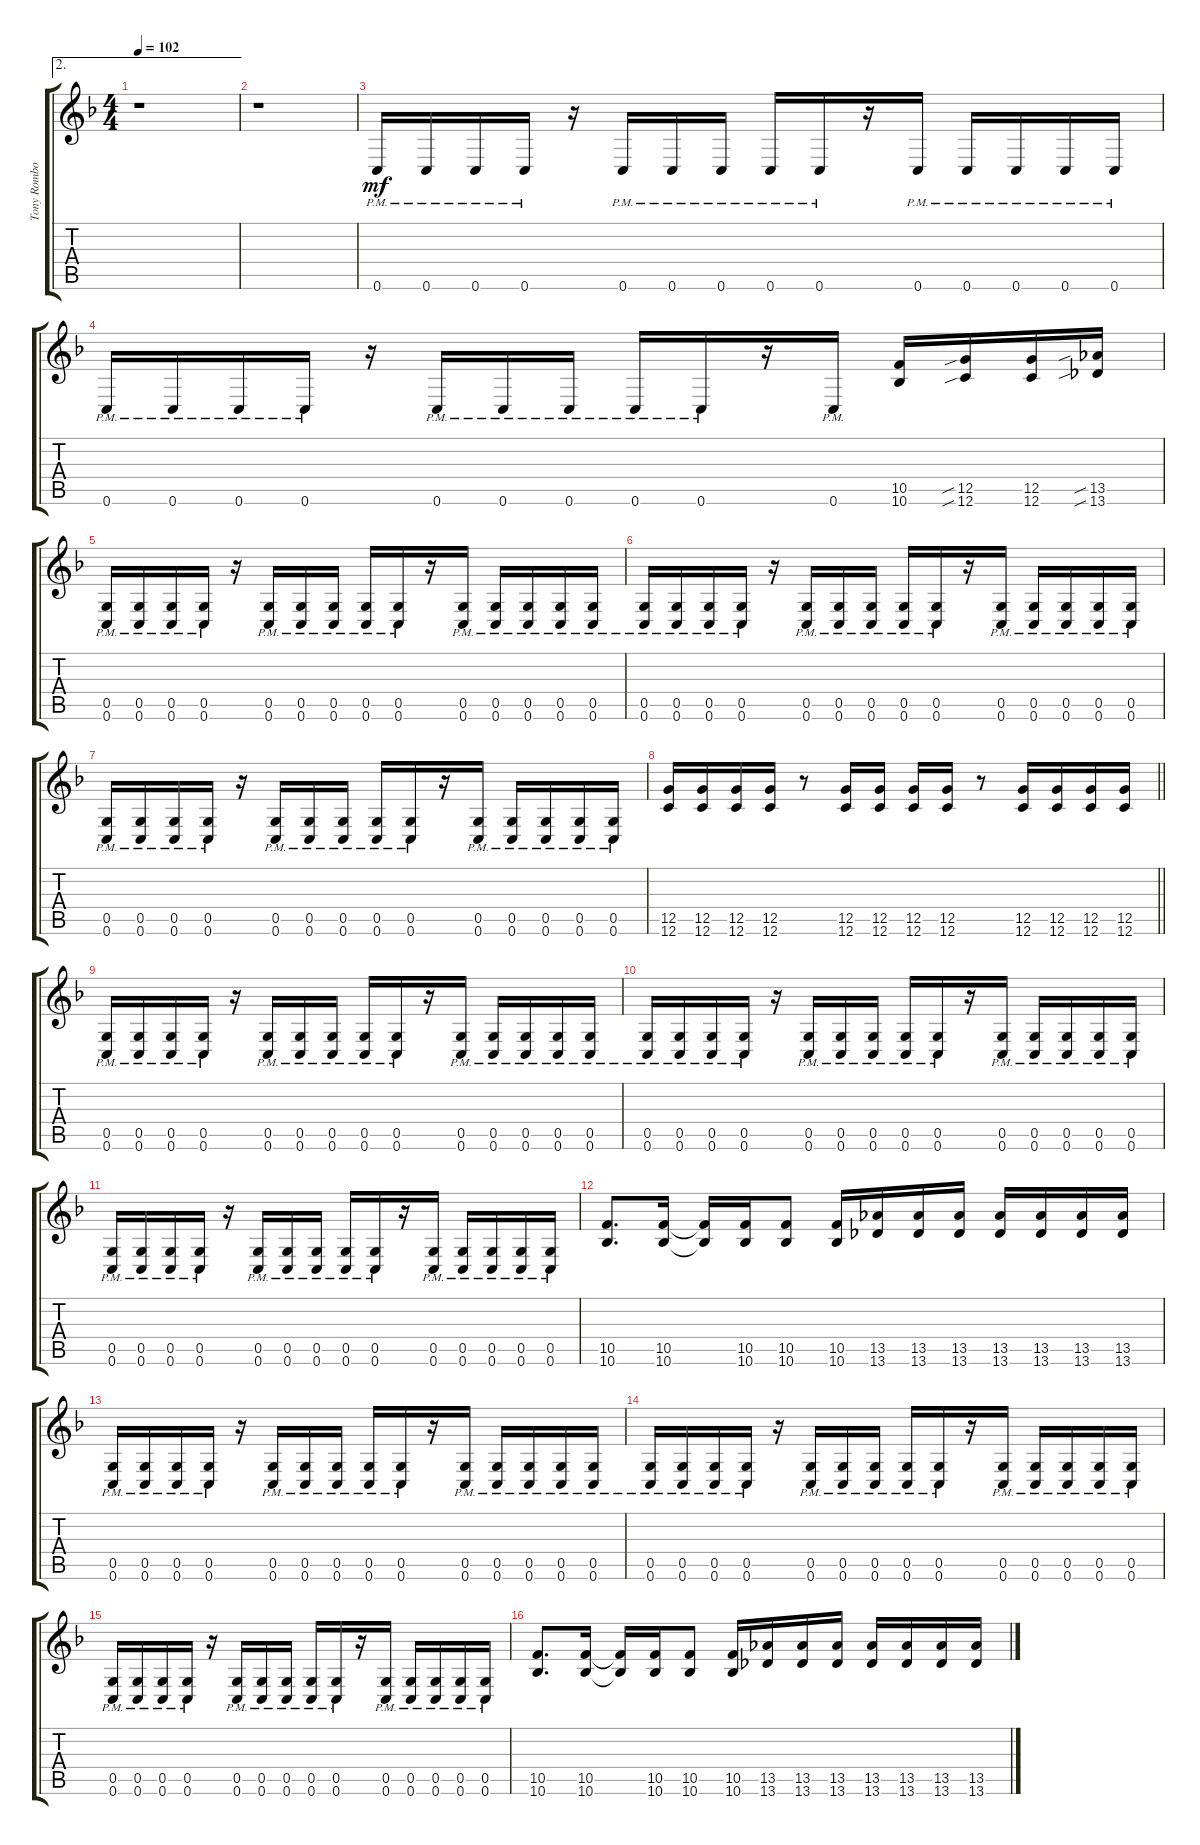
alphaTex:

\track ("Tony Rombola" "Tony Rombo") {instrument distortionguitar}
\staff {score tabs}
\tuning (D4 A3 F3 C3 G2 C2) {hide}
\ae 2
\ts (4 4)
\tempo 102
\clef g2
\ks f
r.1{dy mf} |
r.1 |
0.6{pm}.16 0.6{pm}.16 0.6{pm}.16 0.6{pm}.16 r.16 0.6{pm}.16 0.6{pm}.16 0.6{pm}.16 0.6{pm}.16 0.6{pm}.16 r.16 0.6{pm}.16 0.6{pm}.16 0.6{pm}.16 0.6{pm}.16 0.6{pm}.16 |
0.6{pm}.16 0.6{pm}.16 0.6{pm}.16 0.6{pm}.16 r.16 0.6{pm}.16 0.6{pm}.16 0.6{pm}.16 0.6{pm}.16 0.6{pm}.16 r.16 0.6{pm}.16 (10.5 10.6).16 (12.5{sib} 12.6{sib}).16 (12.5 12.6).16 (13.5{sib} 13.6{sib}).16 |
(0.5{pm} 0.6{pm}).16 (0.5{pm} 0.6{pm}).16 (0.5{pm} 0.6{pm}).16 (0.5{pm} 0.6{pm}).16 r.16 (0.5{pm} 0.6{pm}).16 (0.5{pm} 0.6{pm}).16 (0.5{pm} 0.6{pm}).16 (0.5{pm} 0.6{pm}).16 (0.5{pm} 0.6{pm}).16 r.16 (0.5{pm} 0.6{pm}).16 (0.5{pm} 0.6{pm}).16 (0.5{pm} 0.6{pm}).16 (0.5{pm} 0.6{pm}).16 (0.5{pm} 0.6{pm}).16 |
(0.5{pm} 0.6{pm}).16 (0.5{pm} 0.6{pm}).16 (0.5{pm} 0.6{pm}).16 (0.5{pm} 0.6{pm}).16 r.16 (0.5{pm} 0.6{pm}).16 (0.5{pm} 0.6{pm}).16 (0.5{pm} 0.6{pm}).16 (0.5{pm} 0.6{pm}).16 (0.5{pm} 0.6{pm}).16 r.16 (0.5{pm} 0.6{pm}).16 (0.5{pm} 0.6{pm}).16 (0.5{pm} 0.6{pm}).16 (0.5{pm} 0.6{pm}).16 (0.5{pm} 0.6{pm}).16 |
(0.5{pm} 0.6{pm}).16 (0.5{pm} 0.6{pm}).16 (0.5{pm} 0.6{pm}).16 (0.5{pm} 0.6{pm}).16 r.16 (0.5{pm} 0.6{pm}).16 (0.5{pm} 0.6{pm}).16 (0.5{pm} 0.6{pm}).16 (0.5{pm} 0.6{pm}).16 (0.5{pm} 0.6{pm}).16 r.16 (0.5{pm} 0.6{pm}).16 (0.5{pm} 0.6{pm}).16 (0.5{pm} 0.6{pm}).16 (0.5{pm} 0.6{pm}).16 (0.5{pm} 0.6{pm}).16 |
\barLineRight lightlight
(12.5 12.6).16 (12.5 12.6).16 (12.5 12.6).16 (12.5 12.6).16 r.8 (12.5 12.6).16 (12.5 12.6).16 (12.5 12.6).16 (12.5 12.6).16 r.8 (12.5 12.6).16 (12.5 12.6).16 (12.5 12.6).16 (12.5 12.6).16 |
(0.5{pm} 0.6{pm}).16 (0.5{pm} 0.6{pm}).16 (0.5{pm} 0.6{pm}).16 (0.5{pm} 0.6{pm}).16 r.16 (0.5{pm} 0.6{pm}).16 (0.5{pm} 0.6{pm}).16 (0.5{pm} 0.6{pm}).16 (0.5{pm} 0.6{pm}).16 (0.5{pm} 0.6{pm}).16 r.16 (0.5{pm} 0.6{pm}).16 (0.5{pm} 0.6{pm}).16 (0.5{pm} 0.6{pm}).16 (0.5{pm} 0.6{pm}).16 (0.5{pm} 0.6{pm}).16 |
(0.5{pm} 0.6{pm}).16 (0.5{pm} 0.6{pm}).16 (0.5{pm} 0.6{pm}).16 (0.5{pm} 0.6{pm}).16 r.16 (0.5{pm} 0.6{pm}).16 (0.5{pm} 0.6{pm}).16 (0.5{pm} 0.6{pm}).16 (0.5{pm} 0.6{pm}).16 (0.5{pm} 0.6{pm}).16 r.16 (0.5{pm} 0.6{pm}).16 (0.5{pm} 0.6{pm}).16 (0.5{pm} 0.6{pm}).16 (0.5{pm} 0.6{pm}).16 (0.5{pm} 0.6{pm}).16 |
(0.5{pm} 0.6{pm}).16 (0.5{pm} 0.6{pm}).16 (0.5{pm} 0.6{pm}).16 (0.5{pm} 0.6{pm}).16 r.16 (0.5{pm} 0.6{pm}).16 (0.5{pm} 0.6{pm}).16 (0.5{pm} 0.6{pm}).16 (0.5{pm} 0.6{pm}).16 (0.5{pm} 0.6{pm}).16 r.16 (0.5{pm} 0.6{pm}).16 (0.5{pm} 0.6{pm}).16 (0.5{pm} 0.6{pm}).16 (0.5{pm} 0.6{pm}).16 (0.5{pm} 0.6{pm}).16 |
(10.5 10.6).8{d} (10.5 10.6).16 (10.5{t} 10.6{t}).16 (10.5 10.6).16 (10.5 10.6).8 (10.5 10.6).16 (13.5 13.6).16 (13.5 13.6).16 (13.5 13.6).16 (13.5 13.6).16 (13.5 13.6).16 (13.5 13.6).16 (13.5 13.6).16 |
(0.5{pm} 0.6{pm}).16 (0.5{pm} 0.6{pm}).16 (0.5{pm} 0.6{pm}).16 (0.5{pm} 0.6{pm}).16 r.16 (0.5{pm} 0.6{pm}).16 (0.5{pm} 0.6{pm}).16 (0.5{pm} 0.6{pm}).16 (0.5{pm} 0.6{pm}).16 (0.5{pm} 0.6{pm}).16 r.16 (0.5{pm} 0.6{pm}).16 (0.5{pm} 0.6{pm}).16 (0.5{pm} 0.6{pm}).16 (0.5{pm} 0.6{pm}).16 (0.5{pm} 0.6{pm}).16 |
(0.5{pm} 0.6{pm}).16 (0.5{pm} 0.6{pm}).16 (0.5{pm} 0.6{pm}).16 (0.5{pm} 0.6{pm}).16 r.16 (0.5{pm} 0.6{pm}).16 (0.5{pm} 0.6{pm}).16 (0.5{pm} 0.6{pm}).16 (0.5{pm} 0.6{pm}).16 (0.5{pm} 0.6{pm}).16 r.16 (0.5{pm} 0.6{pm}).16 (0.5{pm} 0.6{pm}).16 (0.5{pm} 0.6{pm}).16 (0.5{pm} 0.6{pm}).16 (0.5{pm} 0.6{pm}).16 |
(0.5{pm} 0.6{pm}).16 (0.5{pm} 0.6{pm}).16 (0.5{pm} 0.6{pm}).16 (0.5{pm} 0.6{pm}).16 r.16 (0.5{pm} 0.6{pm}).16 (0.5{pm} 0.6{pm}).16 (0.5{pm} 0.6{pm}).16 (0.5{pm} 0.6{pm}).16 (0.5{pm} 0.6{pm}).16 r.16 (0.5{pm} 0.6{pm}).16 (0.5{pm} 0.6{pm}).16 (0.5{pm} 0.6{pm}).16 (0.5{pm} 0.6{pm}).16 (0.5{pm} 0.6{pm}).16 |
(10.5 10.6).8{d} (10.5 10.6).16 (10.5{t} 10.6{t}).16 (10.5 10.6).16 (10.5 10.6).8 (10.5 10.6).16 (13.5 13.6).16 (13.5 13.6).16 (13.5 13.6).16 (13.5 13.6).16 (13.5 13.6).16 (13.5 13.6).16 (13.5 13.6).16
